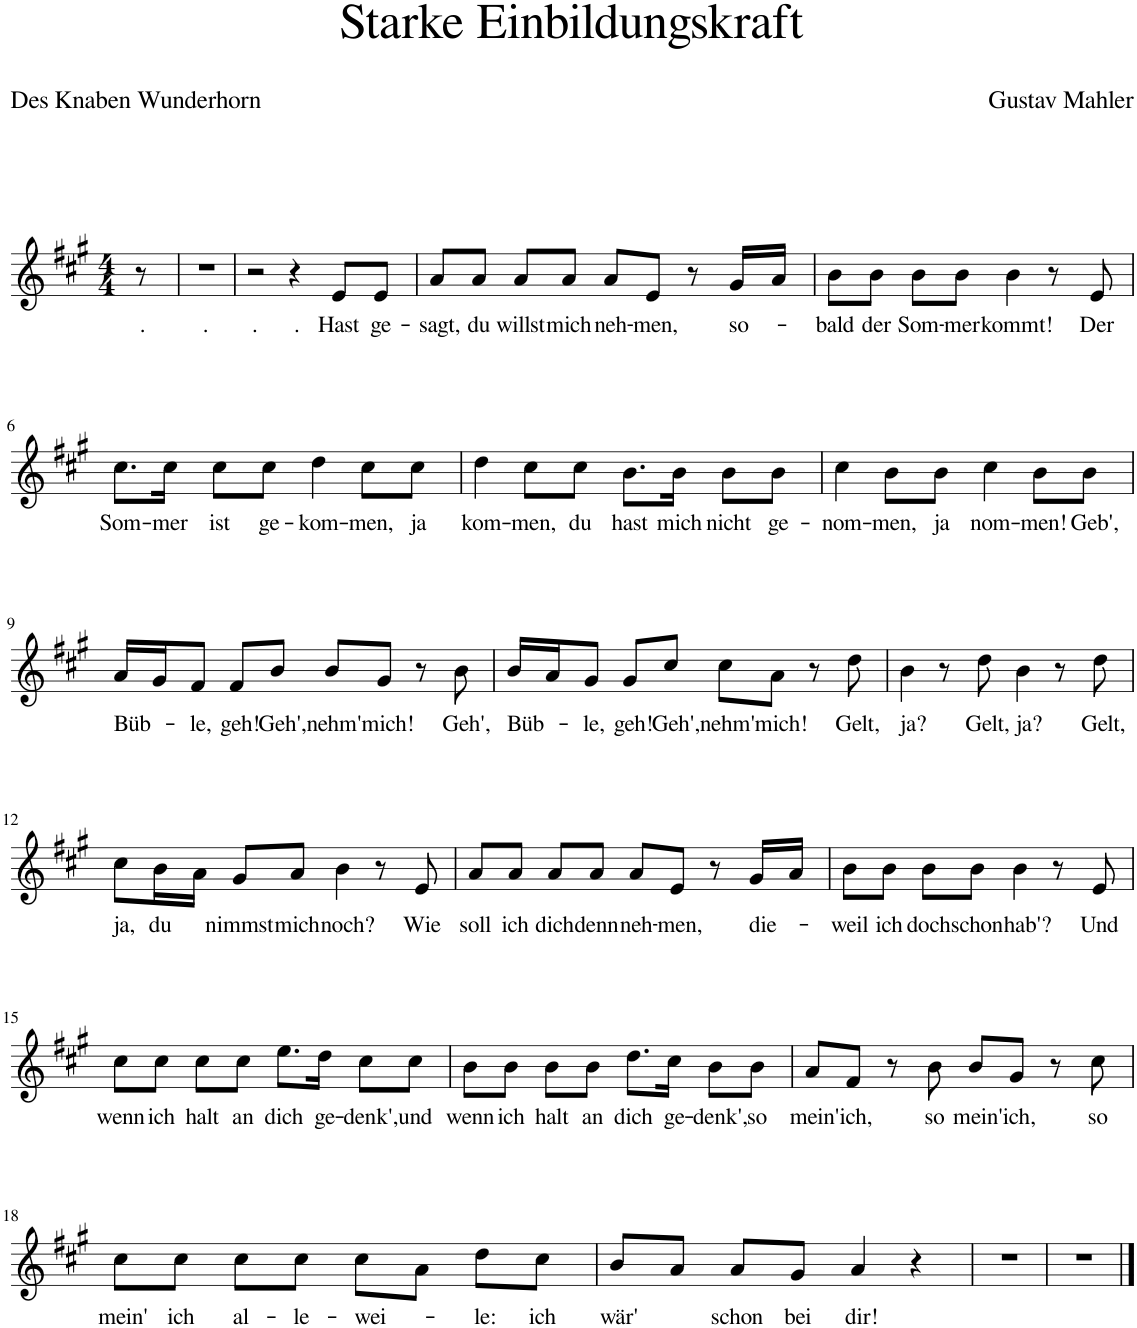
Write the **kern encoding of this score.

**kern	**text
*part1	*part1
*staff1	*staff1
*I"Piano	*
*I'Pno	*
*clefG2	*
*k[f#c#g#]	*
*M4/4	*
=1	=1
!	!LO:LY:b
8r	.
=2	=2
!	!LO:LY:b
1r	.
=3	=3
!	!LO:LY:b
2r	.
!	!LO:LY:b
4r	.
!	!LO:LY:b
8e/L	Hast
!	!LO:LY:b
8e/J	ge-
=4	=4
!	!LO:LY:b
8a/L	-sagt,
!	!LO:LY:b
8a/J	du
!	!LO:LY:b
8a/L	willst
!	!LO:LY:b
8a/J	mich
!	!LO:LY:b
8a/L	neh-
!	!LO:LY:b
8e/J	-men,
8r	.
!	!LO:LY:b
16g#/LL	so-
16a/JJ	.
=5	=5
!	!LO:LY:b
8b\L	-bald
!	!LO:LY:b
8b\J	der
!	!LO:LY:b
8b\L	Som-
!	!LO:LY:b
8b\J	-mer
!	!LO:LY:b
4b\	kommt!
8r	.
!	!LO:LY:b
8e/	Der
!!LO:LB:g=z
=6	=6
!	!LO:LY:b
8.cc#\L	Som-
!	!LO:LY:b
16cc#\Jk	-mer
!	!LO:LY:b
8cc#\L	ist
!	!LO:LY:b
8cc#\J	ge-
!	!LO:LY:b
4dd\	-kom-
!	!LO:LY:b
8cc#\L	-men,
!	!LO:LY:b
8cc#\J	ja
=7	=7
!	!LO:LY:b
4dd\	kom-
!	!LO:LY:b
8cc#\L	-men,
!	!LO:LY:b
8cc#\J	du
!	!LO:LY:b
8.b\L	hast
!	!LO:LY:b
16b\Jk	mich
!	!LO:LY:b
8b\L	nicht
!	!LO:LY:b
8b\J	ge-
=8	=8
!	!LO:LY:b
4cc#\	-nom-
!	!LO:LY:b
8b\L	-men,
!	!LO:LY:b
8b\J	ja
!	!LO:LY:b
4cc#\	nom-
!	!LO:LY:b
8b\L	-men!
!	!LO:LY:b
8b\J	Geb',
!!LO:LB:g=z
=9	=9
!	!LO:LY:b
16a/LL	Büb-
16g#/J	.
!	!LO:LY:b
8f#/J	-le,
!	!LO:LY:b
8f#/L	geh!
!	!LO:LY:b
8b/J	Geh',
!	!LO:LY:b
8b/L	nehm'
!	!LO:LY:b
8g#/J	mich!
8r	.
!	!LO:LY:b
8b\	Geh',
=10	=10
!	!LO:LY:b
16b/LL	Büb-
16a/J	.
!	!LO:LY:b
8g#/J	-le,
!	!LO:LY:b
8g#/L	geh!
!	!LO:LY:b
8cc#/J	Geh',
!	!LO:LY:b
8cc#\L	nehm'
!	!LO:LY:b
8a\J	mich!
8r	.
!	!LO:LY:b
8dd\	Gelt,
=11	=11
!	!LO:LY:b
4b\	ja?
8r	.
!	!LO:LY:b
8dd\	Gelt,
!	!LO:LY:b
4b\	ja?
8r	.
!	!LO:LY:b
8dd\	Gelt,
!!LO:LB:g=z
=12	=12
!	!LO:LY:b
8cc#\L	ja,
!	!LO:LY:b
16b\L	du
16a\JJ	.
!	!LO:LY:b
8g#/L	nimmst
!	!LO:LY:b
8a/J	mich
!	!LO:LY:b
4b\	noch?
8r	.
!	!LO:LY:b
8e/	Wie
=13	=13
!	!LO:LY:b
8a/L	soll
!	!LO:LY:b
8a/J	ich
!	!LO:LY:b
8a/L	dich
!	!LO:LY:b
8a/J	denn
!	!LO:LY:b
8a/L	neh-
!	!LO:LY:b
8e/J	-men,
8r	.
!	!LO:LY:b
16g#/LL	die-
16a/JJ	.
=14	=14
!	!LO:LY:b
8b\L	-weil
!	!LO:LY:b
8b\J	ich
!	!LO:LY:b
8b\L	doch
!	!LO:LY:b
8b\J	schon
!	!LO:LY:b
4b\	hab'?
8r	.
!	!LO:LY:b
8e/	Und
!!LO:LB:g=z
=15	=15
!	!LO:LY:b
8cc#\L	wenn
!	!LO:LY:b
8cc#\J	ich
!	!LO:LY:b
8cc#\L	halt
!	!LO:LY:b
8cc#\J	an
!	!LO:LY:b
8.ee\L	dich
!	!LO:LY:b
16dd\Jk	ge-
!	!LO:LY:b
8cc#\L	-denk',
!	!LO:LY:b
8cc#\J	und
=16	=16
!	!LO:LY:b
8b\L	wenn
!	!LO:LY:b
8b\J	ich
!	!LO:LY:b
8b\L	halt
!	!LO:LY:b
8b\J	an
!	!LO:LY:b
8.dd\L	dich
!	!LO:LY:b
16cc#\Jk	ge-
!	!LO:LY:b
8b\L	-denk',
!	!LO:LY:b
8b\J	so
=17	=17
!	!LO:LY:b
8a/L	mein'
!	!LO:LY:b
8f#/J	ich,
8r	.
!	!LO:LY:b
8b\	so
!	!LO:LY:b
8b/L	mein'
!	!LO:LY:b
8g#/J	ich,
8r	.
!	!LO:LY:b
8cc#\	so
!!LO:LB:g=z
=18	=18
!	!LO:LY:b
8cc#\L	mein'
!	!LO:LY:b
8cc#\J	ich
!	!LO:LY:b
8cc#\L	al-
!	!LO:LY:b
8cc#\J	-le-
!	!LO:LY:b
8cc#\L	-wei-
8a\J	.
!	!LO:LY:b
8dd\L	-le:
!	!LO:LY:b
8cc#\J	ich
=19	=19
!	!LO:LY:b
8b/L	wär'
8a/J	.
!	!LO:LY:b
8a/L	schon
!	!LO:LY:b
8g#/J	bei
!	!LO:LY:b
4a/	dir!
4r	.
=20	=20
1r	.
=21	=21
1r	.
==	==
*-	*-
